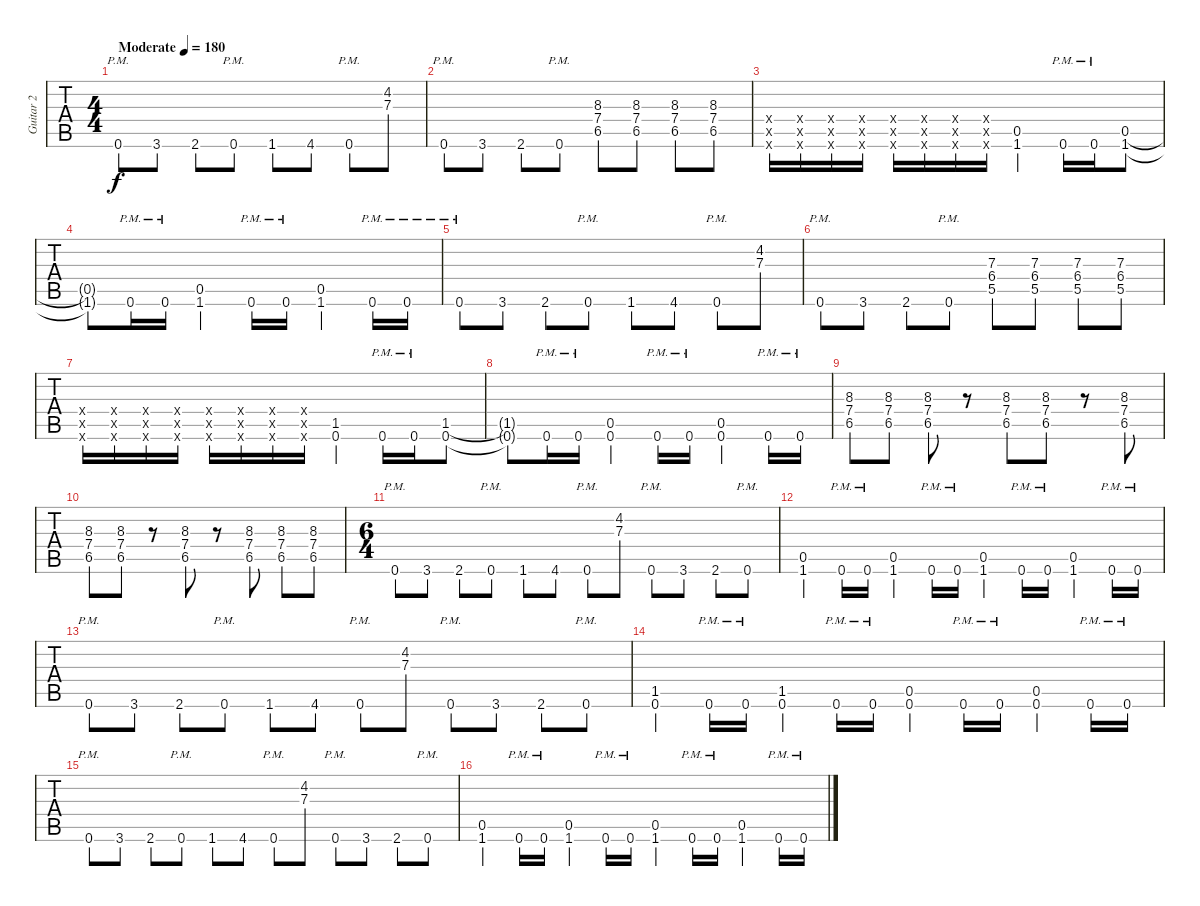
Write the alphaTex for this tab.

\track ("Guitar 2" "Guitar 2") {instrument distortionguitar}
\staff {tabs}
\tuning (Eb4 Bb3 Gb3 Db3 Ab2 Db2) {hide}
\ts (4 4)
\tempo (180 "Moderate")
\clef g2
\ks c
0.6{pm}.8{dy f instrument distortionguitar} 3.6.8 2.6.8 0.6{pm}.8 1.6.8 4.6.8 0.6{pm}.8 (4.2 7.3).8 |
0.6{pm}.8 3.6.8 2.6.8 0.6{pm}.8 (8.3 7.4 6.5).8 (8.3 7.4 6.5).8 (8.3 7.4 6.5).8 (8.3 7.4 6.5).8 |
(0.4{x} 0.5{x} 0.6{x}).16 (0.4{x} 0.5{x} 0.6{x}).16 (0.4{x} 0.5{x} 0.6{x}).16 (0.4{x} 0.5{x} 0.6{x}).16 (0.4{x} 0.5{x} 0.6{x}).16 (0.4{x} 0.5{x} 0.6{x}).16 (0.4{x} 0.5{x} 0.6{x}).16 (0.4{x} 0.5{x} 0.6{x}).16 (0.5 1.6).4 0.6{pm}.16 0.6{pm}.16 (0.5 1.6).8 |
(0.5{t} 1.6{t}).8 0.6{pm}.16 0.6{pm}.16 (0.5 1.6).4 0.6{pm}.16 0.6{pm}.16 (0.5 1.6).4 0.6{pm}.16 0.6{pm}.16 |
0.6{pm}.8 3.6.8 2.6.8 0.6{pm}.8 1.6.8 4.6.8 0.6{pm}.8 (4.2 7.3).8 |
0.6{pm}.8 3.6.8 2.6.8 0.6{pm}.8 (7.3 6.4 5.5).8 (7.3 6.4 5.5).8 (7.3 6.4 5.5).8 (7.3 6.4 5.5).8 |
(0.4{x} 0.5{x} 0.6{x}).16 (0.4{x} 0.5{x} 0.6{x}).16 (0.4{x} 0.5{x} 0.6{x}).16 (0.4{x} 0.5{x} 0.6{x}).16 (0.4{x} 0.5{x} 0.6{x}).16 (0.4{x} 0.5{x} 0.6{x}).16 (0.4{x} 0.5{x} 0.6{x}).16 (0.4{x} 0.5{x} 0.6{x}).16 (1.5 0.6).4 0.6{pm}.16 0.6{pm}.16 (1.5 0.6).8 |
(1.5{t} 0.6{t}).8 0.6{pm}.16 0.6{pm}.16 (0.5 0.6).4 0.6{pm}.16 0.6{pm}.16 (0.5 0.6).4 0.6{pm}.16 0.6{pm}.16 |
(8.3 7.4 6.5).8 (8.3 7.4 6.5).8 (8.3 7.4 6.5).8 r.8 (8.3 7.4 6.5).8 (8.3 7.4 6.5).8 r.8 (8.3 7.4 6.5).8 |
(8.3 7.4 6.5).8 (8.3 7.4 6.5).8 r.8 (8.3 7.4 6.5).8 r.8 (8.3 7.4 6.5).8 (8.3 7.4 6.5).8 (8.3 7.4 6.5).8 |
\ts (6 4)
0.6{pm}.8 3.6.8 2.6.8 0.6{pm}.8 1.6.8 4.6.8 0.6{pm}.8 (4.2 7.3).8 0.6{pm}.8 3.6.8 2.6.8 0.6{pm}.8 |
(0.5 1.6).4 0.6{pm}.16 0.6{pm}.16 (0.5 1.6).4 0.6{pm}.16 0.6{pm}.16 (0.5 1.6).4 0.6{pm}.16 0.6{pm}.16 (0.5 1.6).4 0.6{pm}.16 0.6{pm}.16 |
0.6{pm}.8 3.6.8 2.6.8 0.6{pm}.8 1.6.8 4.6.8 0.6{pm}.8 (4.2 7.3).8 0.6{pm}.8 3.6.8 2.6.8 0.6{pm}.8 |
(1.5 0.6).4 0.6{pm}.16 0.6{pm}.16 (1.5 0.6).4 0.6{pm}.16 0.6{pm}.16 (0.5 0.6).4 0.6{pm}.16 0.6{pm}.16 (0.5 0.6).4 0.6{pm}.16 0.6{pm}.16 |
0.6{pm}.8 3.6.8 2.6.8 0.6{pm}.8 1.6.8 4.6.8 0.6{pm}.8 (4.2 7.3).8 0.6{pm}.8 3.6.8 2.6.8 0.6{pm}.8 |
(0.5 1.6).4 0.6{pm}.16 0.6{pm}.16 (0.5 1.6).4 0.6{pm}.16 0.6{pm}.16 (0.5 1.6).4 0.6{pm}.16 0.6{pm}.16 (0.5 1.6).4 0.6{pm}.16 0.6{pm}.16
